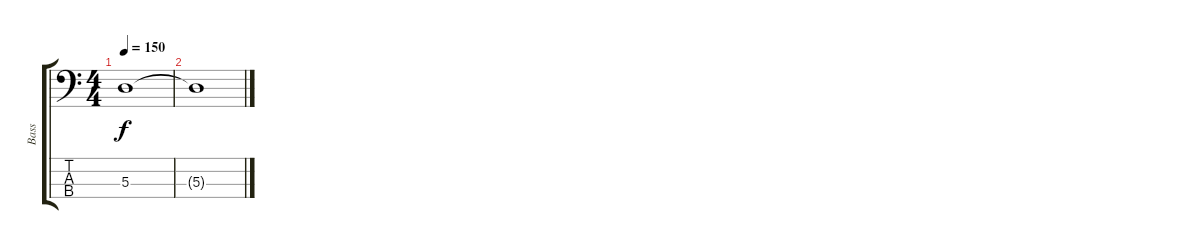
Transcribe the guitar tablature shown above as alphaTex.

\track ("Bass" "Bass") {instrument acousticbass}
\staff {score tabs}
\tuning (G2 D2 A1 E1) {hide}
\ts (4 4)
\tempo 150
\clef f4
\ks c
5.3{t}.1{dy f} |
5.3{t}.1
